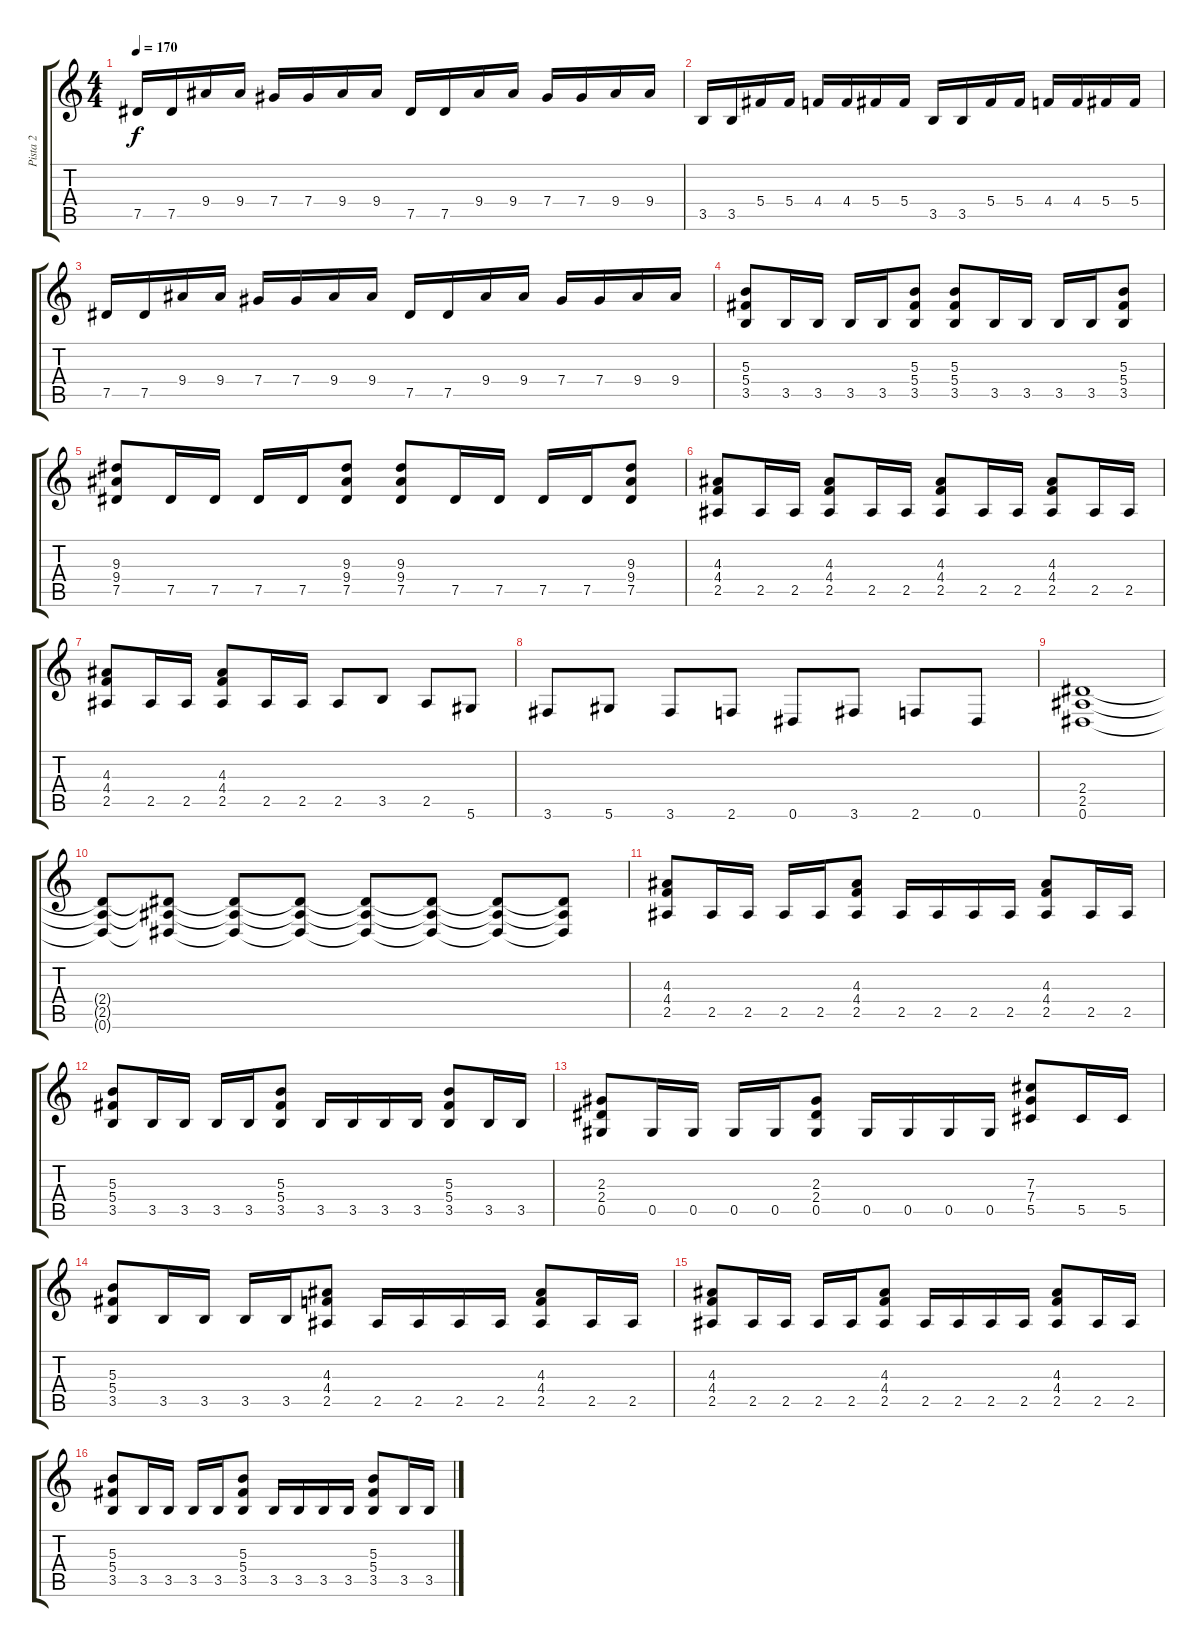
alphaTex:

\track ("Pista 2" "Pista 2") {instrument distortionguitar}
\staff {score tabs}
\tuning (Eb4 Bb3 Gb3 Db3 Ab2 Eb2) {hide}
\ts (4 4)
\tempo 170
\clef g2
\ks c
7.5.16{dy f} 7.5.16 9.4.16 9.4.16 7.4.16 7.4.16 9.4.16 9.4.16 7.5.16 7.5.16 9.4.16 9.4.16 7.4.16 7.4.16 9.4.16 9.4.16 |
3.5.16 3.5.16 5.4.16 5.4.16 4.4.16 4.4.16 5.4.16 5.4.16 3.5.16 3.5.16 5.4.16 5.4.16 4.4.16 4.4.16 5.4.16 5.4.16 |
7.5.16 7.5.16 9.4.16 9.4.16 7.4.16 7.4.16 9.4.16 9.4.16 7.5.16 7.5.16 9.4.16 9.4.16 7.4.16 7.4.16 9.4.16 9.4.16 |
(5.3 5.4 3.5).8{balance 8} 3.5.16 3.5.16 3.5.16 3.5.16 (5.3 5.4 3.5).8 (5.3 5.4 3.5).8 3.5.16 3.5.16 3.5.16 3.5.16 (5.3 5.4 3.5).8 |
(9.3 9.4 7.5).8 7.5.16 7.5.16 7.5.16 7.5.16 (9.3 9.4 7.5).8 (9.3 9.4 7.5).8 7.5.16 7.5.16 7.5.16 7.5.16 (9.3 9.4 7.5).8 |
(4.3 4.4 2.5).8 2.5.16 2.5.16 (4.3 4.4 2.5).8 2.5.16 2.5.16 (4.3 4.4 2.5).8 2.5.16 2.5.16 (4.3 4.4 2.5).8 2.5.16 2.5.16 |
(4.3 4.4 2.5).8 2.5.16 2.5.16 (4.3 4.4 2.5).8 2.5.16 2.5.16 2.5.8 3.5.8 2.5.8 5.6.8 |
3.6.8 5.6.8 3.6.8 2.6.8 0.6.8 3.6.8 2.6.8 0.6.8 |
(2.4 2.5 0.6).1 |
(2.4{t} 2.5{t} 0.6{t}).8 (2.4{t} 2.5{t} 0.6{t}).8 (2.4{t} 2.5{t} 0.6{t}).8 (2.4{t} 2.5{t} 0.6{t}).8 (2.4{t} 2.5{t} 0.6{t}).8 (2.4{t} 2.5{t} 0.6{t}).8 (2.4{t} 2.5{t} 0.6{t}).8 (2.4{t} 2.5{t} 0.6{t}).8 |
(4.3 4.4 2.5).8 2.5.16 2.5.16 2.5.16 2.5.16 (4.3 4.4 2.5).8 2.5.16 2.5.16 2.5.16 2.5.16 (4.3 4.4 2.5).8 2.5.16 2.5.16 |
(5.3 5.4 3.5).8 3.5.16 3.5.16 3.5.16 3.5.16 (5.3 5.4 3.5).8 3.5.16 3.5.16 3.5.16 3.5.16 (5.3 5.4 3.5).8 3.5.16 3.5.16 |
(2.3 2.4 0.5).8 0.5.16 0.5.16 0.5.16 0.5.16 (2.3 2.4 0.5).8 0.5.16 0.5.16 0.5.16 0.5.16 (7.3 7.4 5.5).8 5.5.16 5.5.16 |
(5.3 5.4 3.5).8 3.5.16 3.5.16 3.5.16 3.5.16 (4.3 4.4 2.5).8 2.5.16 2.5.16 2.5.16 2.5.16 (4.3 4.4 2.5).8 2.5.16 2.5.16 |
(4.3 4.4 2.5).8 2.5.16 2.5.16 2.5.16 2.5.16 (4.3 4.4 2.5).8 2.5.16 2.5.16 2.5.16 2.5.16 (4.3 4.4 2.5).8 2.5.16 2.5.16 |
(5.3 5.4 3.5).8 3.5.16 3.5.16 3.5.16 3.5.16 (5.3 5.4 3.5).8 3.5.16 3.5.16 3.5.16 3.5.16 (5.3 5.4 3.5).8 3.5.16 3.5.16
